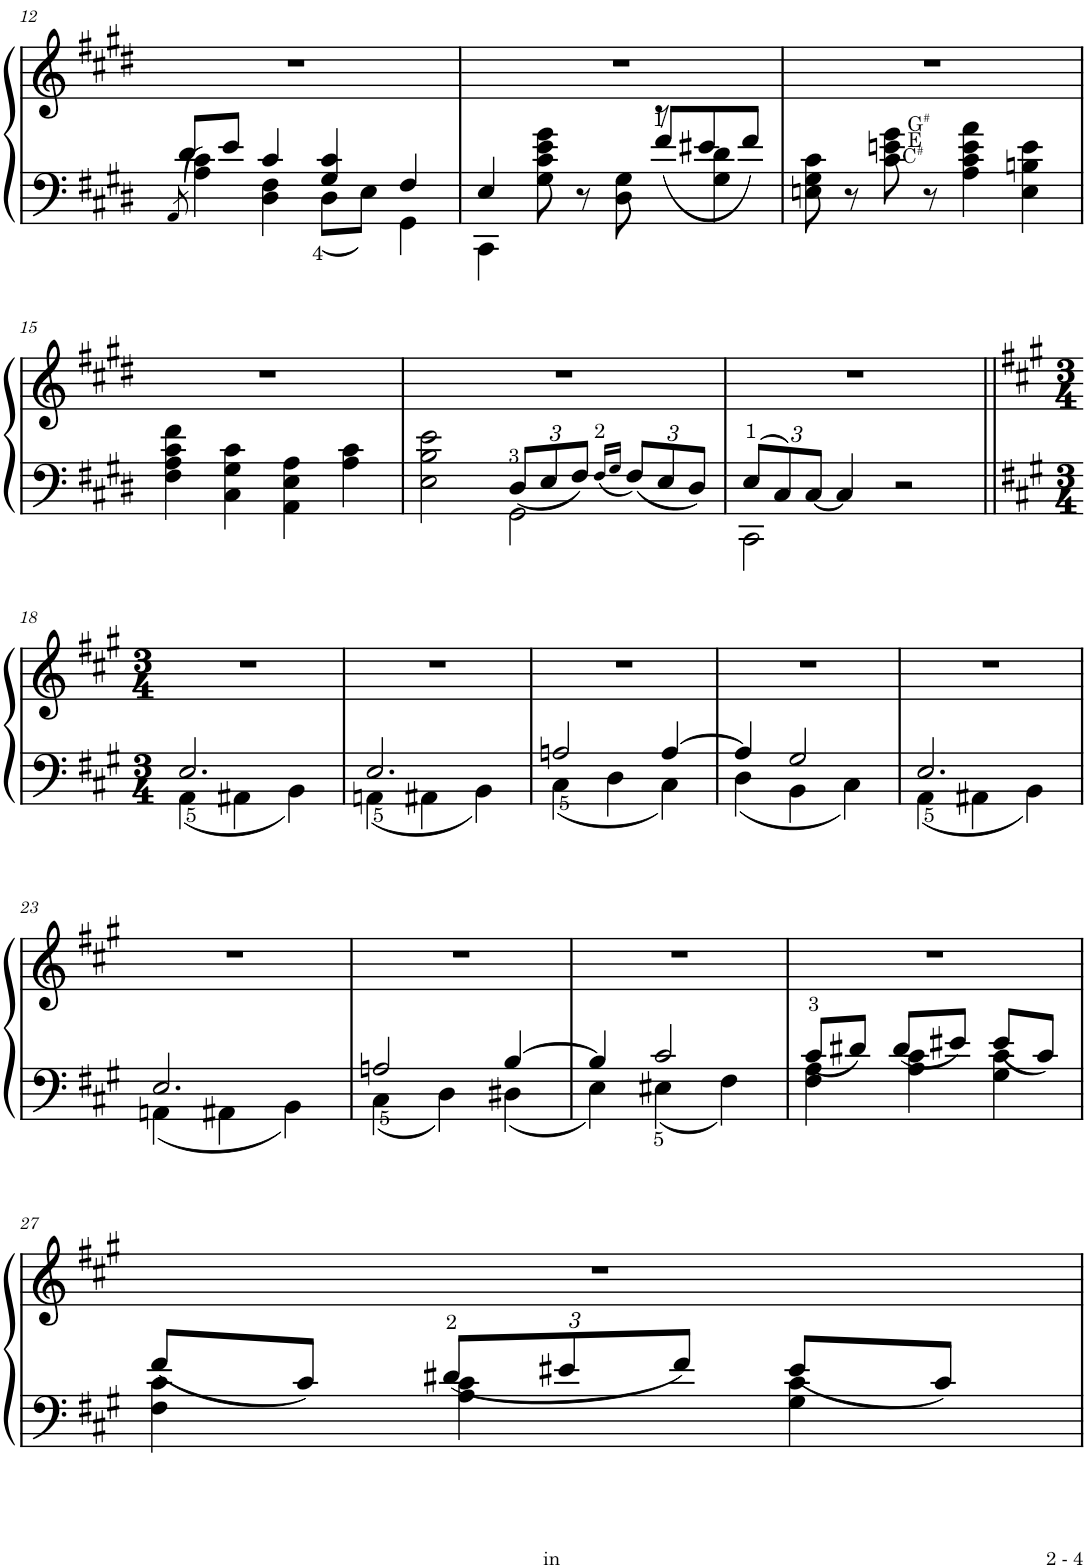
**kern	**kern
*part1	*part1
*staff2	*staff1
*I"Piano	*
*I'Pno.	*
!!LO:PB:g=z
*clefF4	*clefG2
*k[f#c#g#d#]	*k[f#c#g#d#]
*M4/4	*M4/4
*met(c)	*met(c)
=12	=12
8qAA/	.
*^	*
4A\ 4c#\	8d#/L	1r
.	8e/J	.
4c#/	4D#\ 4F#\	.
4G#/ 4c#/	8D#\L	.
.	8E\J	.
4F#/	4GG#\	.
=13	=13	=13
4E/	4CC#\	1r
8G#\ 8c#\ 8e\ 8g#\	4.ryy	.
8r	.	.
8D#\ 8G#\	.	.
8r	8f#/L	.
4G#\ 4d#\	8e#X/	.
.	8f#/J	.
*v	*v	*
=14	=14
8En\ 8G#\ 8c#\	1r
8r	.
!LO:TX:a:t=C	!
!LO:TX:a:t=#	!
!LO:TX:a:t=E	!
!LO:TX:a:t=G	!
!LO:TX:a:t=#	!
8c#\ 8en\ 8g#\	.
8r	.
4A\ 4c#\ 4e\ 4a\	.
4E\ 4Bn\ 4e\	.
!!LO:LB:g=z
=15	=15
4F#\ 4A\ 4c#\ 4f#\	1r
4C#\ 4G#\ 4c#\	.
4AA\ 4E\ 4A\	.
4A\ 4c#\	.
=16	=16
*^	*
2E\ 2B\ 2e\	2ryy	1r
*	*Xbrackettup	*
2GG#\	12D#/L	.
.	12E/	.
.	12F#/J	.
.	16qF#/LL	.
.	16qG#/JJ	.
.	12F#/L	.
.	12E/	.
.	12D#/J	.
=17	=17	=17
12E/L	2CC#\	1r
12C#/	.	.
[<12C#/J	.	.
4C#/]	.	.
2r	2ryy	.
!!LO:LB:g=z
=18||	=18||	=18||
*k[f#c#g#]	*	*k[f#c#g#]
*M3/4	*	*M3/4
2.E/	4AA\	2.r
.	4AA#X\	.
.	4BB\	.
=19	=19	=19
2.E/	4AAn\	2.r
.	4AA#X\	.
.	4BB\	.
=20	=20	=20
2An/	4C#\	2.r
.	4D\	.
[4A/	4C#\	.
=21	=21	=21
4A/]	4D\	2.r
2G#/	4BB\	.
.	4C#\	.
=22	=22	=22
2.E/	4AA\	2.r
.	4AA#X\	.
.	4BB\	.
!!LO:LB:g=z
=23	=23	=23
2.E/	4AAn\	2.r
.	4AA#X\	.
.	4BB\	.
=24	=24	=24
2An/	4C#\	2.r
.	4D\	.
[4B/	4D#X\	.
=25	=25	=25
4B/]	4E\	2.r
2c#/	4E#X\	.
.	4F#\	.
=26	=26	=26
4F#\ 4A\	8c#/L	2.r
.	8d#X/J	.
4A\ 4c#\	8d#/L	.
.	8e#X/J	.
4G#\ 4c#\	8e#/L	.
.	8c#/J	.
!!LO:LB:g=z
=27	=27	=27
4F#\ 4c#\	8f#/L	2.r
.	8c#/J	.
4A\ 4c#\	12d#X/L	.
.	12e#X/	.
.	12f#/J	.
4G#\ 4c#\	8e#/L	.
.	8c#/J	.
*v	*v	*
=	=
*-	*-
